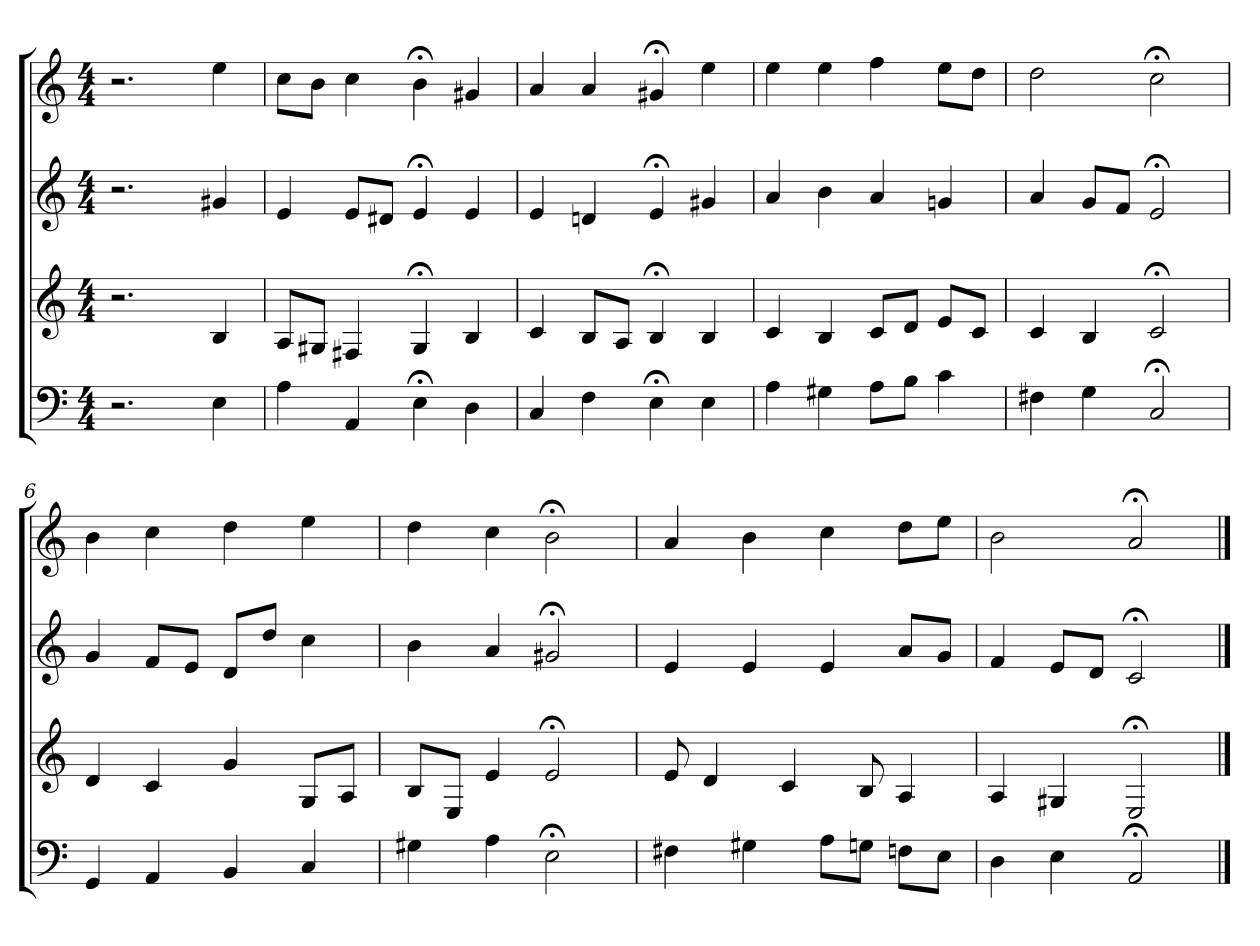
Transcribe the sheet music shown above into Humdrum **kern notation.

**kern	**kern	**kern	**kern
*part4	*part3	*part2	*part1
*staff4	*staff3	*staff2	*staff1
*clefF4	*clefG2	*clefG2	*clefG2
*M4/4	*M4/4	*M4/4	*M4/4
=1	=1	=1	=1
2.r	2.r	2.r	2.r
4E	4B	4g#X	4ee
=2	=2	=2	=2
4A	8A/L	4e	8cc\L
.	8G#X/J	.	8b\J
4AA	4F#X	8e/L	4cc
.	.	8d#X/J	.
4E;<	4G#;<	4e;<	4b;<
4D	4B	4e	4g#X
=3	=3	=3	=3
4C	4c	4e	4a
4F	8B/L	4dn	4a
.	8A/J	.	.
4E;<	4B;<	4e;<	4g#X;<
4E	4B	4g#X	4ee
=4	=4	=4	=4
4A	4c	4a	4ee
4G#X	4B	4b	4ee
8A\L	8c/L	4a	4ff
8B\J	8d/J	.	.
4c	8e/L	4gn	8ee\L
.	8c/J	.	8dd\J
=5	=5	=5	=5
4F#X	4c	4a	2dd
4G	4B	8g/L	.
.	.	8f/J	.
2C;<	2c;<	2e;<	2cc;<
=6	=6	=6	=6
4GG	4d	4g	4b
4AA	4c	8f/L	4cc
.	.	8e/J	.
4BB	4g	8d/L	4dd
.	.	8dd/J	.
4C	8G/L	4cc	4ee
.	8A/J	.	.
=7	=7	=7	=7
4G#X	8B/L	4b	4dd
.	8E/J	.	.
4A	4e	4a	4cc
2E;<	2e;<	2g#X;<	2b;<
=8	=8	=8	=8
4F#X	8e	4e	4a
.	4d	.	.
4G#X	.	4e	4b
.	4c	.	.
8A\L	.	4e	4cc
8Gn\J	8B	.	.
8Fn\L	4A	8a/L	8dd\L
8E\J	.	8g/J	8ee\J
=9	=9	=9	=9
4D	4A	4f	2b
4E	4G#X	8e/L	.
.	.	8d/J	.
2AA;<	2E;<	2c;<	2a;<
==	==	==	==
*-	*-	*-	*-
